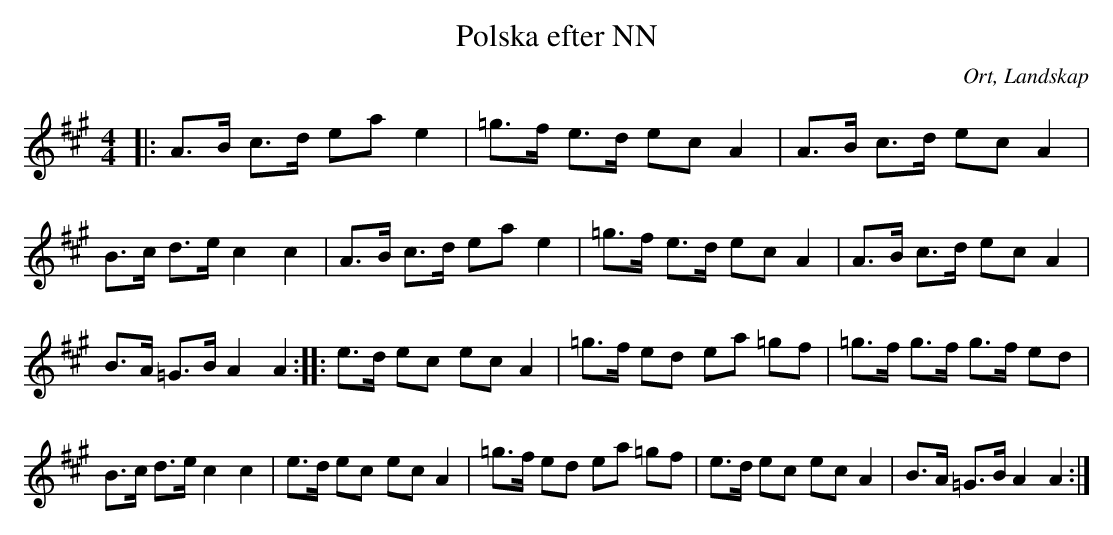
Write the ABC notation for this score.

X:1
T:Polska efter NN
O:Ort, Landskap
M:4/4
L:1/16
K:A
|: A3B c3d e2a2 e4 | =g3f e3d e2c2 A4 | A3B c3d e2c2 A4 |B3c d3e c4 c4  | A3B c3d e2a2 e4 | =g3f e3d e2c2 A4 | A3B c3d e2c2 A4 |B3A =G3B A4 A4:||:  e3d e2c2  e2c2 A4 | =g3f e2d2 e2a2 =g2f2 | =g3f g3f g3f e2d2 |B3c d3e c4 c4  |e3d e2c2 e2c2 A4 | =g3f e2d2 e2a2 =g2f2 |e3d e2c2 e2c2 A4 |B3A =G3B A4 A4 :|
